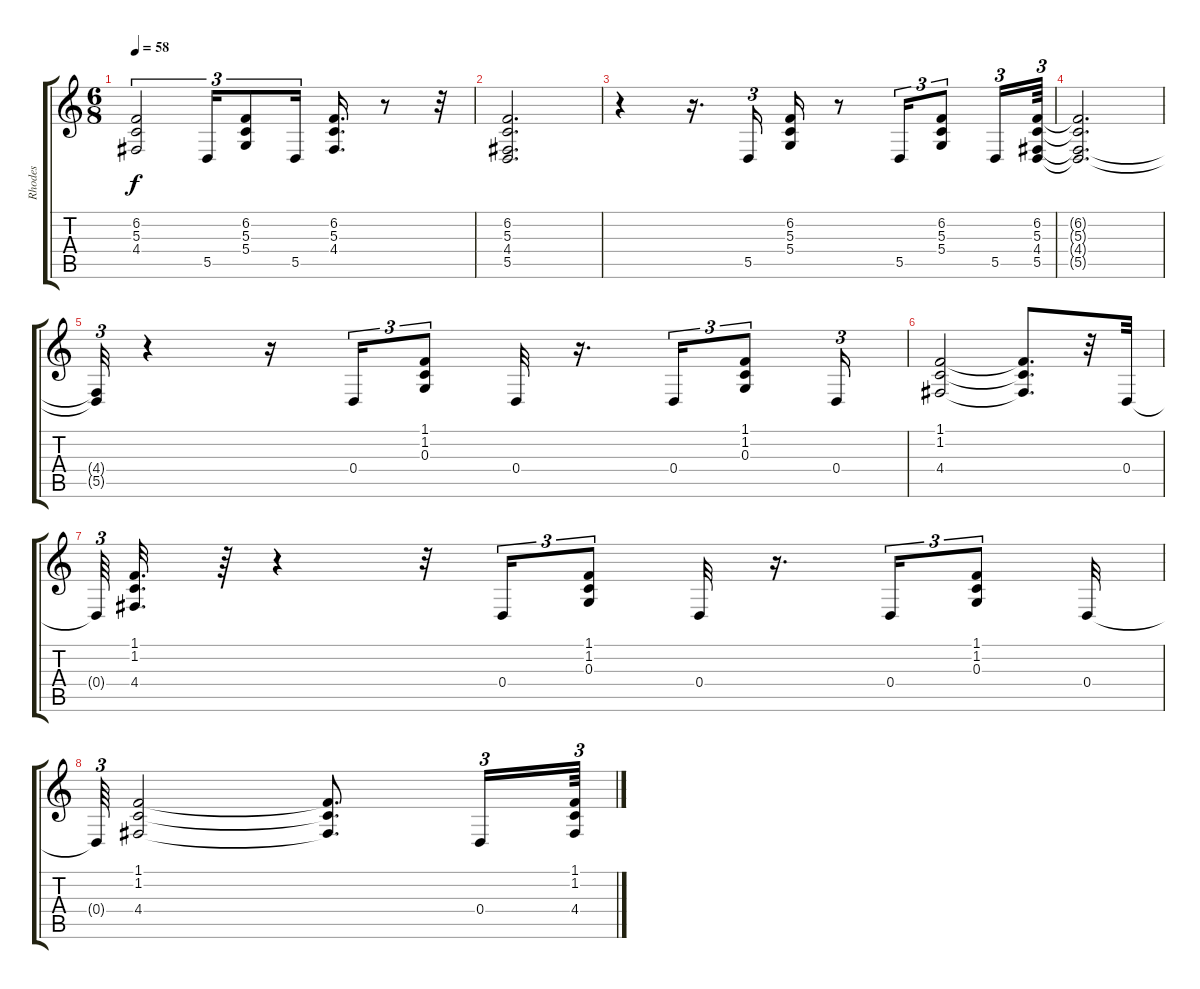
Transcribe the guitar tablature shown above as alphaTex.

\track ("Rhodes" "Rhodes") {instrument electricpiano1}
\staff {score tabs}
\tuning (E4 B3 G3 D3 A2 E2) {hide}
\ts (6 8)
\tempo 58
\clef g2
\ks c
(6.2 5.3 4.4).2{tu (3 2) dy f} 5.5.16{tu (3 2)} (6.2 5.3 5.4).8{tu (3 2)} 5.5.16{tu (3 2)} (6.2 5.3 4.4).16{d} r.8 r.32 |
(6.2 5.3 4.4 5.5).2{d} |
r.4 r.16{d} 5.5.16{tu (3 2)} (6.2 5.3 5.4).16 r.8 5.5.16{tu (3 2)} (6.2 5.3 5.4).8{tu (3 2)} 5.5.16{tu (3 2)} (6.2 5.3 4.4 5.5).64{tu (3 2)} |
(6.2{t} 5.3{t} 4.4{t} 5.5{t}).2{d} |
(4.4{t} 5.5{t}).32{tu (3 2)} r.4 r.16 0.4.16{tu (3 2)} (1.1 1.2 0.3).8{tu (3 2)} 0.4.32 r.16{d} 0.4.16{tu (3 2)} (1.1 1.2 0.3).8{tu (3 2)} 0.4.16{tu (3 2)} |
(1.1 1.2 4.4).2 (1.1{t} 1.2{t} 4.4{t}).8{d} r.32 0.4.32 |
0.4{t}.64{tu (3 2)} (1.1 1.2 4.4).32{d} r.64 r.4 r.32 0.4.16{tu (3 2)} (1.1 1.2 0.3).8{tu (3 2)} 0.4.32 r.16{d} 0.4.16{tu (3 2)} (1.1 1.2 0.3).8{tu (3 2)} 0.4.32 |
0.4{t}.64{tu (3 2)} (1.1 1.2 4.4).2 (1.1{t} 1.2{t} 4.4{t}).8{d} 0.4.16{tu (3 2)} (1.1 1.2 4.4).64{tu (3 2)}
